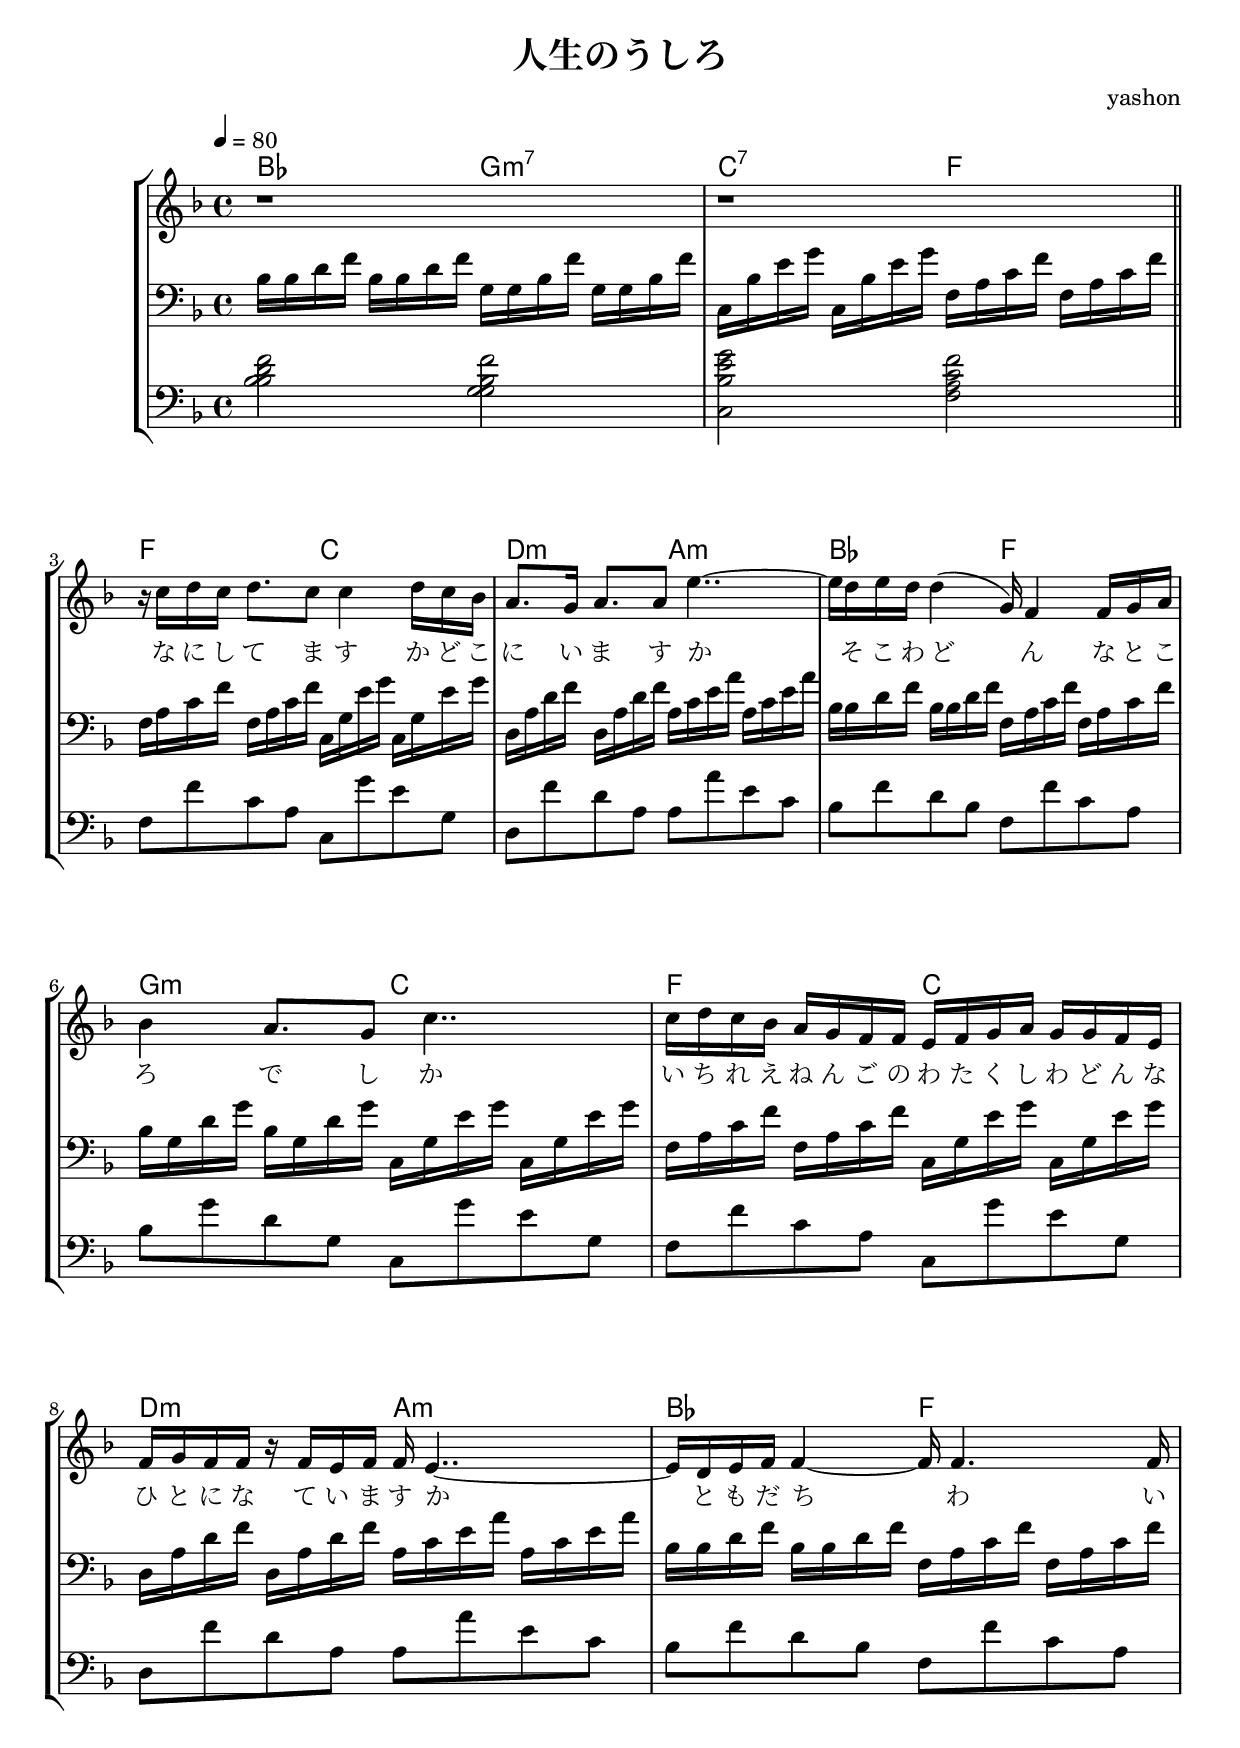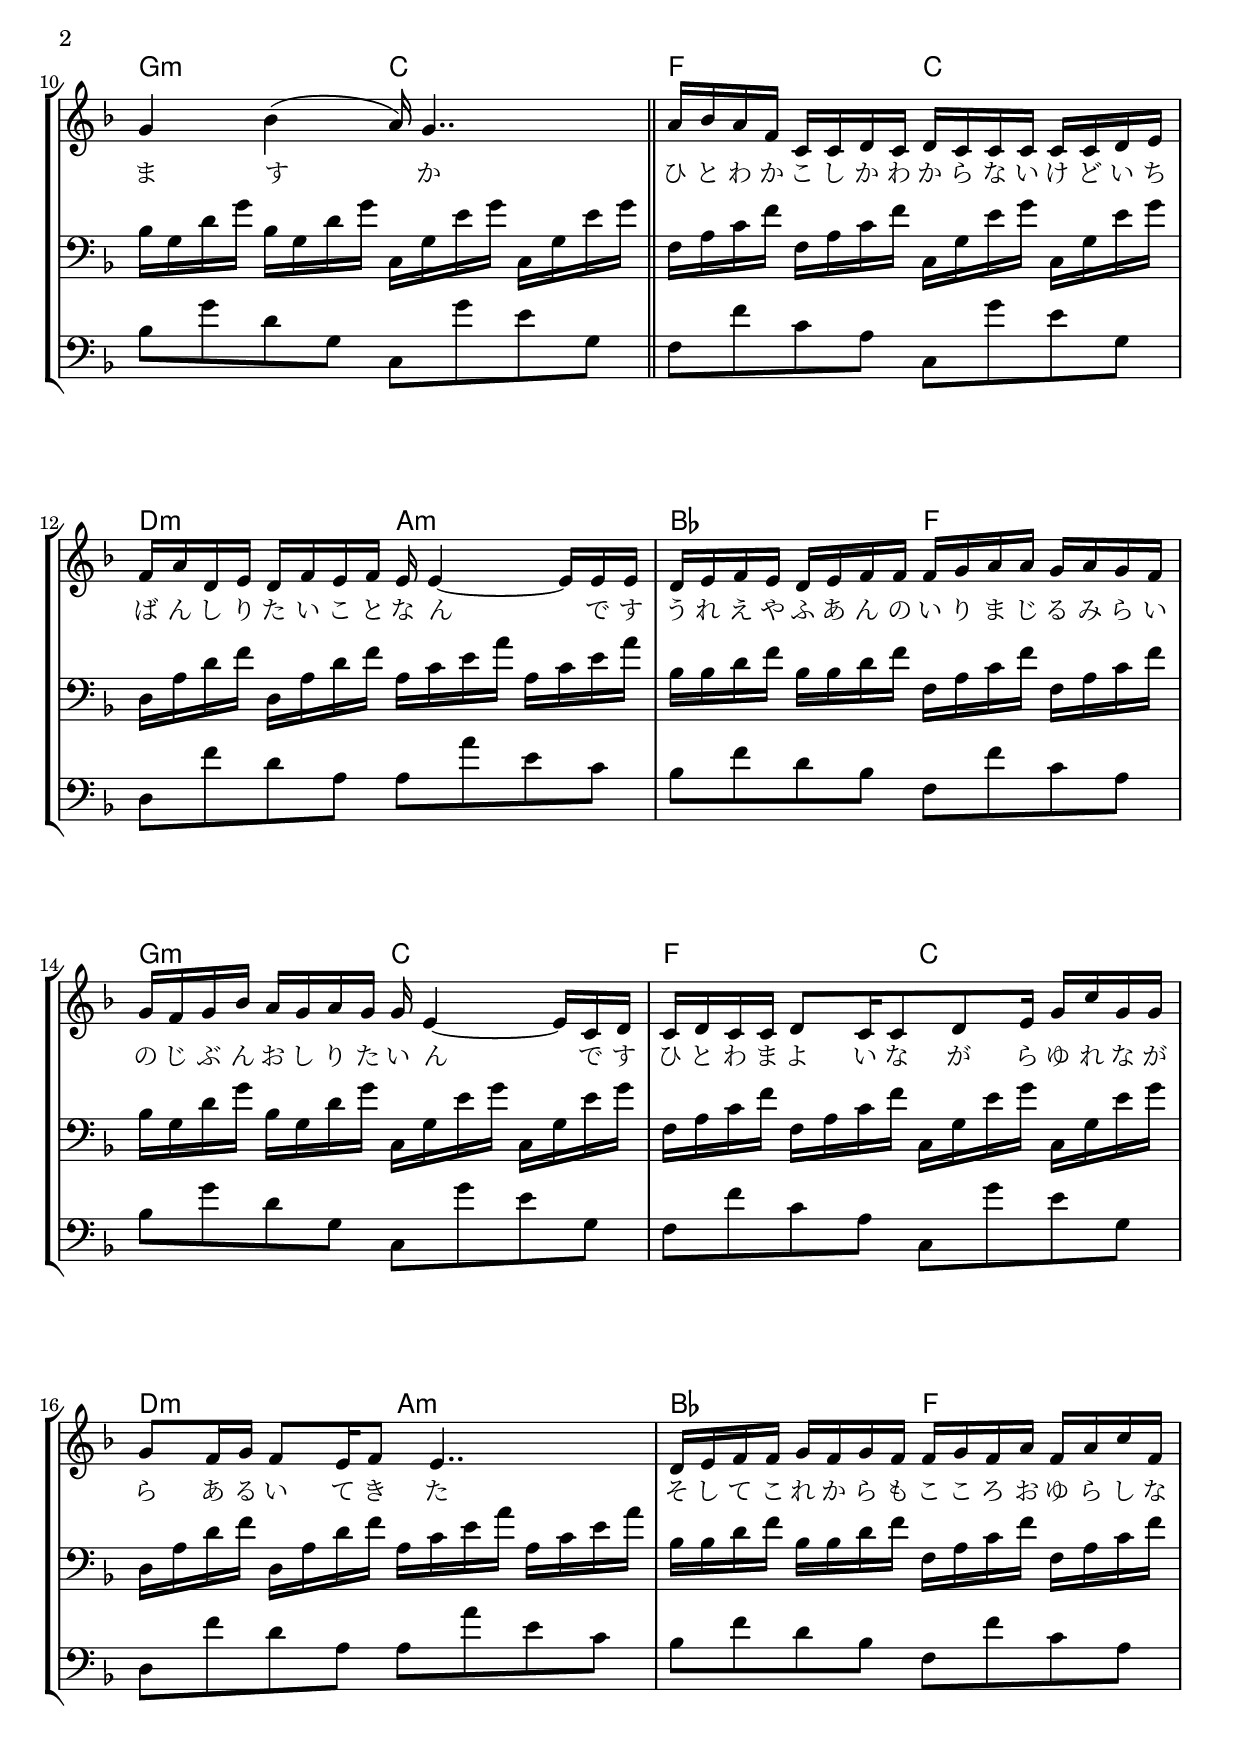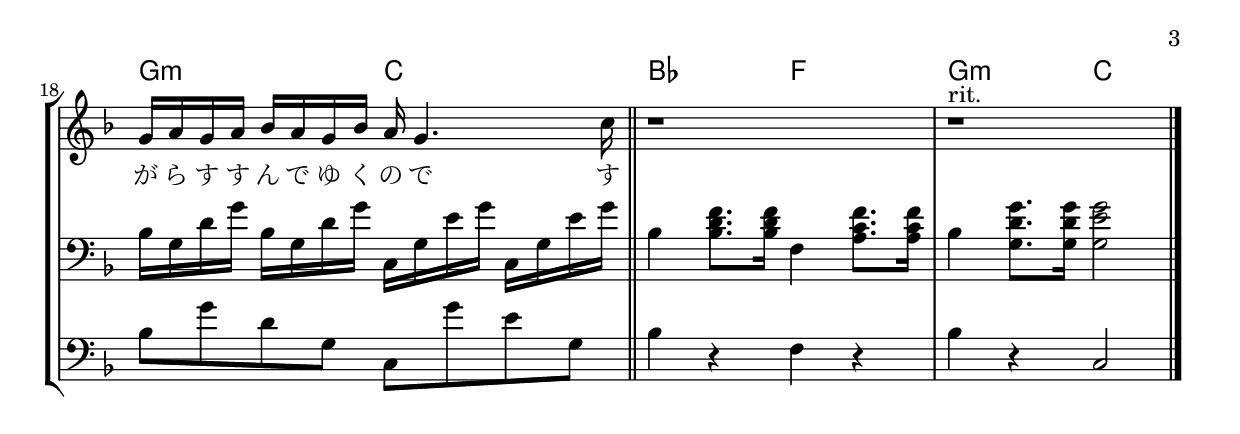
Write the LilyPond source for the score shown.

\version "2.12.1"

\header {
	title = \markup {人生のうしろ}
	composer = \markup \center-column {yashon}
}

harmony = \chordmode {
	bes2 g:min7 c:7 f 

	f c d:m a:m bes f g:m c f c d:m a:m bes f g:m c 

	f c d:m a:m bes f g:m c f c d:m a:m bes f g:m c 

	bes f g:m c 
}

melody = {
	\key f \major
	\tempo 4 = 80
	r1 | r1   
	\set Staff.midiInstrument = #"Harpsichord"
	r16 c''16  d''16  c''16  d''8.  c''8  c''4  d''16  c''16  bes'16 
	a'8.  g'16  a'8.  a'8  e''4..~ 
	e''16  d''16  e''16  d''16  d''4  (g'16)  f'4  f'16  g'16  a'16 
	bes'4  a'8.  g'8  c''4.. 
	c''16  d''16  c''16  bes'16  a'16  g'16  f'16  f'16  e'16  f'16  g'16  a'16  g'16  g'16  f'16  e'16 
	f'16  g'16  f'16  f'16  r16  f'16  e'16  f'16  f'16  e'4..~ 
	e'16  d'16  e'16  f'16  f'4~f'16  f'4.  f'16 
	g'4  bes'4  (a'16)  g'4..
	\set Staff.midiInstrument = #"Harpsichord"
	 a'16  bes'16  a'16  f'16  c'16  c'16  d'16  c'16  d'16  c'16  c'16  c'16  c'16  c'16  d'16  e'16 
	f'16  a'16  d'16  e'16  d'16  f'16  e'16  f'16  e'16  e'4~e'16  e'16  e'16 
	d'16  e'16  f'16  e'16  d'16  e'16  f'16  f'16  f'16  g'16  a'16  a'16  g'16  a'16  g'16  f'16 
	g'16  f'16  g'16  bes'16  a'16  g'16  a'16  g'16  g'16  e'4~e'16  c'16  d'16 
	c'16  d'16  c'16  c'16  d'8  c'16  c'8  d'8  e'16  g'16  c''16  g'16  g'16 
	g'8  f'16  g'16  f'8  e'16  f'8  e'4.. 
	d'16  e'16  f'16  f'16  g'16  f'16  g'16  f'16  f'16  g'16  f'16  a'16  f'16  a'16  c''16  f'16 
	g'16  a'16  g'16  a'16  bes'16  a'16  g'16  bes'16  a'16  g'4.  c''16
	r1 | r1^"rit." \bar "|."
}

words = \lyricmode {
	
	な  に  し  て  ま  す  か  ど  こ  に  い  ま  す  か  そ  こ  わ  ど  ん  な  と  こ  ろ  で  し  か  い  ち  れ  え  ね  ん  ご  の  わ  た  く  し  わ  ど  ん  な  ひ  と  に  な  て  い  ま  す  か  と  も  だ  ち  わ  い  ま  す  か  
	ひ  と  わ  か  こ  し  か  わ  か  ら  な  い  け  ど  い  ち  ば  ん  し  り  た  い  こ  と  な  ん  で  す  う  れ  え  や  ふ  あ  ん  の  い  り  ま  じ  る  み  ら  い  の  じ  ぶ  ん  お  し  り  た  い  ん  で  す  ひ  と  わ  ま  よ  い  な  が  ら  ゆ  れ  な  が  ら  あ  る  い  て  き  た  そ  し  て  こ  れ  か  ら  も  こ  こ  ろ  お  ゆ  ら  し  な  が  ら  す  す  ん  で  ゆ  く  の  で  す  
	
}

tempochange = {
	\tempo 4 = 80
	r1 | r1 \bar "||"
	\tempo 4 = 80
	r1 | r1 | r1 | r1 | r1 | r1 | r1 | r1 \bar "||"
	\tempo 4 = 80
	r1 | r1 | r1 | r1 | r1 | r1 | r1 | r1 \bar "||"
	\tempo 4 = 80
	r1 | \tempo 4 = 60 r2 \tempo 4 = 53 r2 \bar "|."
}

mainacc = {
	\clef bass
	\set Staff.midiInstrument = #"Woodblock"
	\key f \major
	\tempo 4 = 80
	bes16 bes d' f' bes bes d' f'
	g16 g bes f' g g bes f'
	c16 bes e' g' c bes e' g'
	f16 a c' f' f a c' f'
	\bar "||"

	\set Staff.midiInstrument = #"Tinkle Bell"
	f16 a c' f' f a c' f'
	c16 g e' g' c g e' g'
	d16 a d' f' d a d' f'
	a16 c' e' a' a c' e' a'
	bes16 bes d' f' bes bes d' f'
	f16 a c' f' f a c' f'
	bes16 g d' g' bes g d' g'
	c16 g e' g' c g e' g'
	f16 a c' f' f a c' f'
	c16 g e' g' c g e' g'
	d16 a d' f' d a d' f'
	a16 c' e' a' a c' e' a'
	bes16 bes d' f' bes bes d' f'
	f16 a c' f' f a c' f'
	bes16 g d' g' bes g d' g'
	c16 g e' g' c g e' g'
	\bar "||"

	\set Staff.midiInstrument = #"Tinkle Bell"
	f16 a c' f' f a c' f'
	c16 g e' g' c g e' g'
	d16 a d' f' d a d' f'
	a16 c' e' a' a c' e' a'
	bes16 bes d' f' bes bes d' f'
	f16 a c' f' f a c' f'
	bes16 g d' g' bes g d' g'
	c16 g e' g' c g e' g'
	f16 a c' f' f a c' f'
	c16 g e' g' c g e' g'
	d16 a d' f' d a d' f'
	a16 c' e' a' a c' e' a'
	bes16 bes d' f' bes bes d' f'
	f16 a c' f' f a c' f'
	bes16 g d' g' bes g d' g'
	c16 g e' g' c g e' g'
	\bar "||"

	\set Staff.midiInstrument = #"Tinkle Bell"
	bes4 <bes d' f'>8. <bes d' f'>16
	f4 <a c' f'>8. <a c' f'>16
	bes4 <g d' g'>8. <g d' g'>16
	<g e' g'>2
	\bar "|."
}

subacc = {
	\clef bass
	\set Staff.midiInstrument = #"FX 7 (echoes)"
	\key f \major
	\tempo 4 = 80
	<bes bes d' f'>2
	<g g bes f'>2
	<c bes e' g'>2
	<f a c' f'>2
	\bar "||"

	\set Staff.midiInstrument = #"Lead 2 (sawtooth)"
	f8 f' c' a
	c8 g' e' g
	d8 f' d' a
	a8 a' e' c'
	bes8 f' d' bes
	f8 f' c' a
	bes8 g' d' g
	c8 g' e' g
	f8 f' c' a
	c8 g' e' g
	d8 f' d' a
	a8 a' e' c'
	bes8 f' d' bes
	f8 f' c' a
	bes8 g' d' g
	c8 g' e' g
	\bar "||"

	\set Staff.midiInstrument = #"Lead 2 (sawtooth)"
	f8 f' c' a
	c8 g' e' g
	d8 f' d' a
	a8 a' e' c'
	bes8 f' d' bes
	f8 f' c' a
	bes8 g' d' g
	c8 g' e' g
	f8 f' c' a
	c8 g' e' g
	d8 f' d' a
	a8 a' e' c'
	bes8 f' d' bes
	f8 f' c' a
	bes8 g' d' g
	c8 g' e' g
	\bar "||"

	\set Staff.midiInstrument = #"FX 6 (goblins)"
	bes4 r4
	f4 r4
	bes4 r4
	c2
	\bar "|."
}

percA = {
	\drummode {
	hh4 hh8 hh2 r8  |\times 16/32{ hh2 hh8. hh1 r4 r16 } \bar "||"
	r4 hh4 hh4 hh4  |hh4 hh4 hh4 hh4  |hh4 hh4 hh4 hh4  |hh4 hh4 hh4 hh4  |r4 hh4 hh4 hh4  |hh4 hh4 hh4 hh4  |hh4 hh4 hh4 hh4  |r1  \bar "||"
	r4 hh4 hh4 hh4  |hh4 hh4 hh4 hh4  |hh4 hh4 hh4 hh4  |hh4 hh4 hh4 hh4  |r4 hh4 hh4 hh4  |hh4 hh4 hh4 hh4  |hh4 hh4 hh4 hh4  |r1  \bar "||"
	r4 hh4 hh4 hh4  |r1  \bar "|."
	}
}

percB = {
	\drummode {
	r16 hhp8 hhp8 hhp2 r8.  |\times 16/32{ r8 hhp4 hhp4 hhp8 hhp1 r4 } \bar "||"
	r4 sn8 sn4. sn4  |r4 sn8 sn4. sn4  |r4 sn8 sn4. sn4  |r4 sn8 sn4. sn4  |r4 sn8 sn4. sn4  |r4 sn8 sn4. sn4  |r4 sn8 sn4. sn4  |sn16 sn16 sn16 sn16 sn16 sn16 sn16 sn16 sn16 sn16 sn16 sn16 sn16 sn16 sn16 sn16  \bar "||"
	r4 sn8 sn4. sn4  |r4 sn8 sn4. sn4  |r4 sn8 sn4. sn4  |r4 sn8 sn4. sn4  |r4 sn8 sn4. sn4  |r4 sn8 sn4. sn4  |r4 sn8 sn4. sn4  |sn16 sn16 sn16 sn16 sn16 sn16 sn16 sn16 sn16 sn16 sn16 sn16 sn16 sn16 sn16 sn16  \bar "||"
	r4 sn8 sn4. sn4  |sn16 sn16 sn16 sn16 sn16 sn16 sn16 sn16 sn16 sn16 sn16 sn16 sn16 sn16 sn16 sn16  \bar "|."
	}
}

percC = {
	\drummode {
	r1  |\times 16/32{ r1 r2 hho2 } \bar "||"
	bd4 bd4 bd4 bd4  |bd4 bd4 bd4 bd8 bd8  |bd4 bd4 bd4 bd4  |bd4 bd4 bd4 bd8 bd8  |bd4 bd4 bd4 bd4  |bd4 bd4 bd4 bd8 bd8  |bd4 bd4 bd4 bd4  |bd4 bd4 bd8 bd8 bd8 bd8  \bar "||"
	bd4 bd4 bd4 bd4  |bd4 bd4 bd4 bd8 bd8  |bd4 bd4 bd4 bd4  |bd4 bd4 bd4 bd8 bd8  |bd4 bd4 bd4 bd4  |bd4 bd4 bd4 bd8 bd8  |bd4 bd4 bd4 bd4  |bd4 bd4 bd8 bd8 bd8 bd8  \bar "||"
	bd4 bd4 bd4 bd4  |bd4 bd4 bd8 bd8 bd8 bd8  \bar "|."
	}
}

percD = {
	\drummode {
	bd8. bd8. bd2 bd8  |\times 16/32{ bd4. bd4. bd8 bd2 r8 bd2 } \bar "||"
	r8 hhp4 hhp4 hhp4 hhp8  |r8 hhp4 hhp4 hhp4 hhp8  |r8 hhp4 hhp4 hhp4 hhp8  |r8 hhp4 hhp4 hhp4 hhp8  |r8 hhp4 hhp4 hhp4 hhp8  |r8 hhp4 hhp4 hhp4 hhp8  |r8 hhp4 hhp4 hhp4 hhp8  |r8 hhp4 hhp4 hhp4 hhp8  \bar "||"
	r8 hhp4 hhp4 hhp4 hhp8  |r8 hhp4 hhp4 hhp4 hhp8  |r8 hhp4 hhp4 hhp4 hhp8  |r8 hhp4 hhp4 hhp4 hhp8  |r8 hhp4 hhp4 hhp4 hhp8  |r8 hhp4 hhp4 hhp4 hhp8  |r8 hhp4 hhp4 hhp4 hhp8  |r8 hhp4 hhp4 hhp4 hhp8  \bar "||"
	r8 hhp4 hhp4 hhp4 hhp8  |r8 hhp4 hhp4 hhp4 hhp8  \bar "|."
	}
}

percE = {
	\drummode {
	r2 ss2  |\times 16/32{ r1 ss1 } \bar "||"
	cymc1  |r1 |r1 |r1 |cymc1  |r1 |r1 |r1 \bar "||"
	cymc1  |r1 |r1 |r1 |cymc1  |r1 |r1 |r1 \bar "||"
	cymc1  |r1 \bar "|."
	}
}

percF = {
	\drummode {
	r1 |\times 16/32{ r1 sn4 sn8 sn2 r8 } \bar "||"
	r1 | r1 | r1 | r1 | r1 | r1 | r1 | r1 \bar "||"
	r1 | r1 | r1 | r1 | r1 | r1 | r1 | r1 \bar "||"
	r1 | r1 \bar "|."
	}
}

percG = {
	\drummode {
	r1 |r1 \bar "||"
	r1 | r1 | r1 | r1 | r1 | r1 | r1 | r1 \bar "||"
	r1 | r1 | r1 | r1 | r1 | r1 | r1 | r1 \bar "||"
	r1 | r1 \bar "|."
	}
}

percH = {
	\drummode {
	r1 |\times 16/32{ r1 r2 r8 tommh4. } \bar "||"
	r1 | r1 | r1 | r1 | r1 | r1 | r1 | r1 \bar "||"
	r1 | r1 | r1 | r1 | r1 | r1 | r1 | r1 \bar "||"
	r1 | r1 \bar "|."
	}
}

percI = {
	\drummode {
	r1 |\times 16/32{ r1 r2. tomfh4 } \bar "||"
	r1 | r1 | r1 | r1 | r1 | r1 | r1 | r1 \bar "||"
	r1 | r1 | r1 | r1 | r1 | r1 | r1 | r1 \bar "||"
	r1 | r1 \bar "|."
	}
}

\score {
	<<
		\new StaffGroup <<
			\new ChordNames {\harmony}
			\new Voice = "melody" {\melody}
			\new Lyrics \lyricsto "melody" \words
			\new Staff = "mainacc" {\mainacc}
			\new Staff = "subacc" {\subacc}
		>>
	>>
	\layout { }
}
